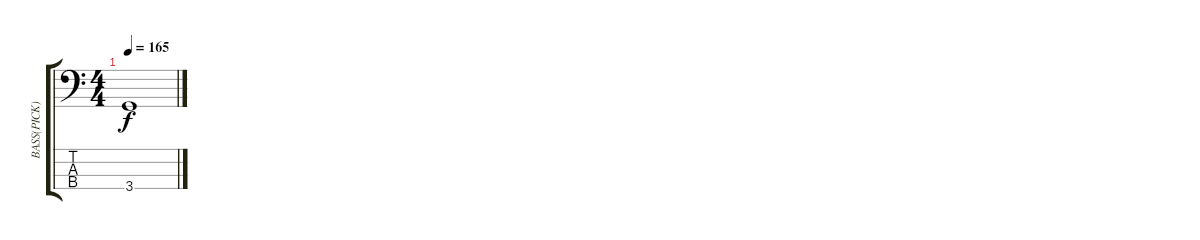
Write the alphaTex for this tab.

\track ("BASS(PICK)" "BASS(PICK)") {instrument electricbasspick}
\staff {score tabs}
\tuning (G2 D2 A1 E1) {hide}
\ts (4 4)
\tempo 165
\clef f4
\ks c
3.4{t}.1{dy f}
